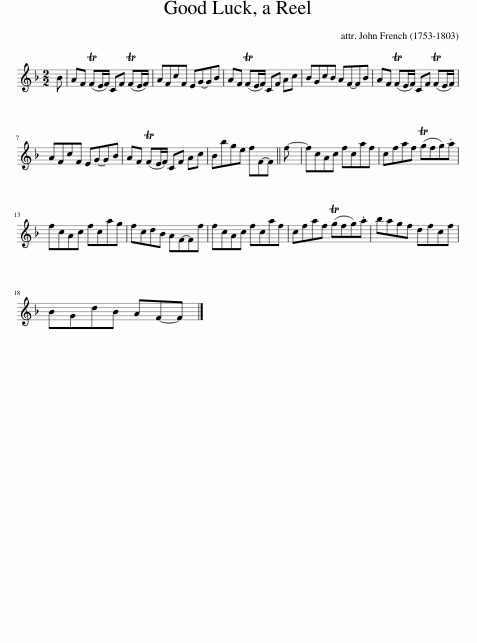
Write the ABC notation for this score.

X:1
L:1/8
M:2/2
I:linebreak $
K:F
V:1 treble
V:1
 B | AF (TFE/F/) CF (TFE/F/) | AFcF EG-GB | AF (TFE/F/) CF Ac | BGcB AF-FB | %5
 AF (TFE/F/) CF (TFE/F/) |$ AFcF EG-GB | AF (TFE/F/) CF Ac | Bbge fF-F || f- | %10
 fcAc fcaf | cfaf (Tgfg).a |$ fcAc fcag | fcdB AF-Ff | fcAc fcaf | %15
 cfaf (Tgfg).a | bagf dfcf |$ BGdB AF-F |] %18
